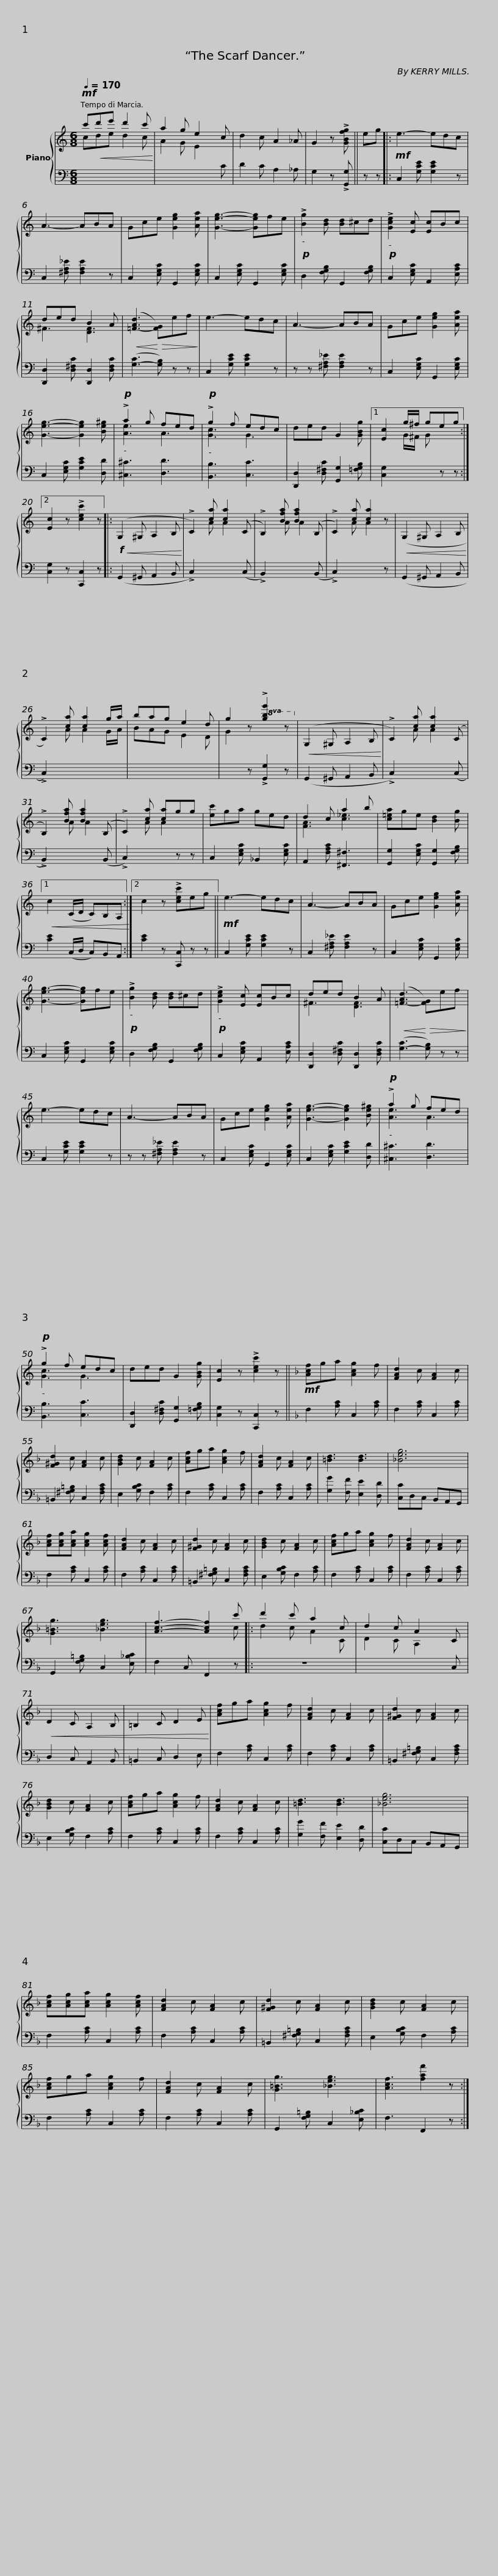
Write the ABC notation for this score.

X:1
%%score { ( 1 2 ) | 3 }
L:1/8
Q:1/4=170
M:6/8
I:linebreak $
K:C
V:1 treble
V:2 treble
V:3 bass
V:1
!mf! c'!<(!d'e' d'2 c'!<)! | a2 g e2 c | d2 c A2 _A | G2 z !>![GBfg] ||$ eg |: %5
!mf! e3- edc | A3- ABA | Gce [Geg]2 [Aea] | [Geg]3- [Geg]fe |$!p! !>![Bg]2 [Bd] [Bd]^cd | %10
!p! !>![Gce]2 [Ec] [Ec]Bc | ded B2 A |!<(! ([=F-Ad]3!<)!!>(! [FG])ef!>)! |$ e3- edc | A3- ABA | %15
 Gce [Geg]2 [Aea] | [Geg]3- [Geg]2 [Be^g] |$!p! !>!a2 g fed |!p! !>!g2 f edc | ded G2 [GBg] |1 %20
 [Ec]2 g/^f/ geg :|2 [Ec]2 z !>![cec']2 z |:$!f!!<(! (G,2 ^G, A,2 B,!<)! | !>!C2) [ca] [ca]2 (C | !>!B,2) [Bfa] [Bfa]2 (B, | %25
 !>!C2) [ca] [ca]2 z |!<(! (G,2 ^G, A,2 B,!<)! |$ !>!C2) [ca] [ca]2 g/a/ | bag e2 d | g2 z!8va(! !>![gbg']2 z!8va)! | %30
!<(! (G,2 ^G, A,2 B,!<)! | !>!C2) [ca] [ca]2 (C | !>!B,2) [Bfa] [Bfa]2 (B, |$ !>!C2) [ca] [ca]gg | [ec']ga ged | %35
 d2 c a2 b | [c=ea]ge [Bd]2 [Bg] |1!<(! c2 (C/D/ C)B,A,!<)! :|2 c2 z !>![cec']eg ||$!mf! e3- edc | %40
 A3- ABA | Gce [Geg]2 [Aea] | [Geg]3- [Geg]fe |!p! !>![Bg]2 [Bd] [Bd]^cd |$!p! !>![Gce]2 [Ec] [Ec]Bc | %45
 ded B2 A |!<(! ([=F-Ad]3!<)!!>(! [FG])ef!>)! | e3- edc | A3- ABA |$ Gce [Geg]2 [Aea] | %50
 [Geg]3- [Geg]2 [Be^g] |!p! !>!a2 g fed |!p! !>!g2 f edc | ded G2 [GBg] | [Ec]2 z !>![cec']2 z ||$ %55
[K:F]!mf! [Acf]ga [Acg]2 f | [FAd]2 c [FA]2 c | [F^Gd]2 c [FA]2 c | [GBd]2 c [FA]2 c | [Acf]ga [Acg]2 f | %60
 [FAd]2 c [FA]2 c |$ [=Bd]3 [Bd]3 | [_Beg]6 | [Acf][Acg][Aca] [Acg]2 [Acf] | [FAd]2 c [FA]2 c | %65
 [F^Gd]2 c [FA]2 c | [GBd]2 c [FA]2 c |$ [Acf]ga [Acg]2 f | [FAd]2 c [FA]2 c | [G=Bg]3 [_Beg]3 | %70
 [Acf]3- [Acf]2 c' |: d'2 c' a2 c | d2 c A2 C |$!<(! D2 C A,2 B, | =B,2 C D2 E!<)! | %75
 [Acf]ga [Acg]2 f | [FAd]2 c [FA]2 c | [F^Gd]2 c [FA]2 c | [GBd]2 c [FA]2 c |$ [Acf]ga [Acg]2 f | %80
 [FAd]2 c [FA]2 c | [=Bd]3 [Bd]3 | [_Beg]6 | [Acf][Acg][Aca] [Acg]2 [Acf] | [FAd]2 c [FA]2 c |$ %85
 [F^Gd]2 c [FA]2 c | [GBd]2 c [FA]2 c | [Acf]ga [Acg]2 f | [FAd]2 c [FA]2 c | [G=Bg]3 [_Beg]3 | %90
 [Acf]3 [faf']2 z :| %91
V:2
 cde d2 c | A2 G E2 x | x6 | x4 ||$ x2 |: %5
 x6 | x6 | x6 | x6 |$ x6 | %10
 x6 | ^F3 [DF]3 | x6 |$ x6 | x6 | %15
 x6 | x6 |$ [Ae]3 A3 | [Gc]3 G3 | x6 |1 %20
 x2 G/^F/ G x2 :|2 x6 |:$ x6 | x2 A A2 x | x2 A A2 x | %25
 x2 A A2 x | x6 |$ x2 A A2 G/A/ | BAG E2 D | G2 x!8va(! x3!8va)! | %30
 x6 | x2 A A2 x | x2 A A2 x |$ x2 A A2 x | x6 | %35
 [FA]3 [c_e]3 | x6 |1 x6 :|2 x6 ||$ x6 | %40
 x6 | x6 | x6 | x6 |$ x6 | %45
 ^F3 [DF]3 | x6 | x6 | x6 |$ x6 | %50
 x6 | [Ae]3 A3 | [Gc]3 G3 | x6 | x6 ||$ %55
[K:F] x6 | x6 | x6 | x6 | x6 | %60
 x6 |$ x6 | x6 | x6 | x6 | %65
 x6 | x6 |$ x6 | x6 | x6 | %70
 x5 c |: d2 c A2 C | D2 C A,2 x |$ x6 | x6 | %75
 x6 | x6 | x6 | x6 |$ x6 | %80
 x6 | x6 | x6 | x6 | x6 |$ %85
 x6 | x6 | x6 | x6 | x6 | %90
 x6 :| %91
V:3
 x6 | x4 x C | D2 C A,2 _A, | G,2 z !>![G,,G,] ||$ z z |: %5
 C,2 [G,CE] [G,CE]2 z | C,2 [^F,A,_E] [F,A,E]2 z | C,2 [E,G,C] G,,2 [E,G,C] | C,2 [E,G,C] G,,2 [E,G,C] |$ D,2 [F,G,B,] G,,2 [F,G,B,] | %10
 C,2 [E,G,C] A,,2 [E,A,C] | [D,,D,]2 [D,^F,C] [D,,D,]2 [D,F,C] | ([G,-C]3 [G,B,]) z z |$ C,2 [G,CE] [G,CE]2 z | z z [^F,A,_E] [F,A,E]2 z | %15
 C,2 [E,G,C] G,,2 [E,G,C] | C,2 [E,G,C] [G,CE]2 [D,D] |$ [^C,^C]3 [D,D]3 | [B,,B,]3 [C,C]3 | [D,,D,]2 [D,^F,C] [G,,G,]2 [=F,G,B,] |1 %20
 [C,G,]2 x2 z z :|2 [C,G,]2 z [C,,C,]2 z |:$ (G,,2 ^G,, A,,2 B,, | !>!C,2) x3 (C, | !>!B,,2) x3 (B,, | %25
 !>!C,2) x3 z | (G,,2 ^G,, A,,2 B,, |$ !>!C,2) x4 | x6 | x2 z !>![G,,G,]2 z | %30
 (G,,2 ^G,, A,,2 B,, | !>!C,2) x3 (C, | !>!B,,2) x3 (B,, |$ !>!C,2) x2 z z | C,2 [E,G,C] _B,,2 [E,G,C] | %35
 A,,2 [F,A,C] [^F,,^F,]3 | [G,,G,]2 [E,G,C] [G,,G,]2 [F,G,B,] |1 [CE]2 (C,/D,/ C,)B,,A,, :|2 [CE]2 z [C,,C,] z z ||$ C,2 [G,CE] [G,CE]2 z | %40
 C,2 [^F,A,_E] [F,A,E]2 z | C,2 [E,G,C] G,,2 [E,G,C] | C,2 [E,G,C] G,,2 [E,G,C] | D,2 [F,G,B,] G,,2 [F,G,B,] |$ C,2 [E,G,C] A,,2 [E,A,C] | %45
 [D,,D,]2 [D,^F,C] [D,,D,]2 [D,F,C] | ([G,-C]3 [G,B,]) z z | C,2 [G,CE] [G,CE]2 z | z z [^F,A,_E] [F,A,E]2 z |$ C,2 [E,G,C] G,,2 [E,G,C] | %50
 C,2 [E,G,C] [G,CE]2 [D,D] | [^C,^C]3 [D,D]3 | [B,,B,]3 [C,C]3 | [D,,D,]2 [D,^F,C] [G,,G,]2 [=F,G,B,] | [C,G,]2 z [C,,C,]2 z ||$ %55
[K:F] F,2 [A,C] C,2 [A,C] | F,2 [A,C] C,2 [A,C] | =B,,2 [^F,G,=B,] C,2 [F,A,C] | E,2 [G,B,C] F,2 [A,C] | F,2 [A,C] C,2 [A,C] | %60
 F,2 [A,C] C,2 [A,C] |$ [G,G]2 [F,F] [E,E]2 [D,D] | [C,C]D,C, B,,A,,G,, | F,2 [A,C] C,2 [A,C] | F,2 [A,C] C,2 [A,C] | %65
 =B,,2 [^F,G,=B,] C,2 [F,A,C] | E,2 [G,B,C] F,2 [A,C] |$ F,2 [A,C] C,2 [A,C] | F,2 [A,C] C,2 [A,C] | G,,2 [F,G,=B,] C,2 [E,_B,C] | %70
 F,2 C, F,,2 z |: z6 | x4 x C, |$ D,2 C, A,,2 B,, | =B,,2 C, D,2 E, | %75
 F,2 [A,C] C,2 [A,C] | F,2 [A,C] C,2 [A,C] | =B,,2 [^F,G,=B,] C,2 [F,A,C] | E,2 [G,B,C] F,2 [A,C] |$ F,2 [A,C] C,2 [A,C] | %80
 F,2 [A,C] C,2 [A,C] | [G,G]2 [F,F] [E,E]2 [D,D] | [C,C]D,C, B,,A,,G,, | F,2 [A,C] C,2 [A,C] | F,2 [A,C] C,2 [A,C] |$ %85
 =B,,2 [^F,G,=B,] C,2 [F,A,C] | E,2 [G,B,C] F,2 [A,C] | F,2 [A,C] C,2 [A,C] | F,2 [A,C] C,2 [A,C] | G,,2 [F,G,=B,] C,2 [E,_B,C] | %90
 F,3 F,,2 z :| %91
